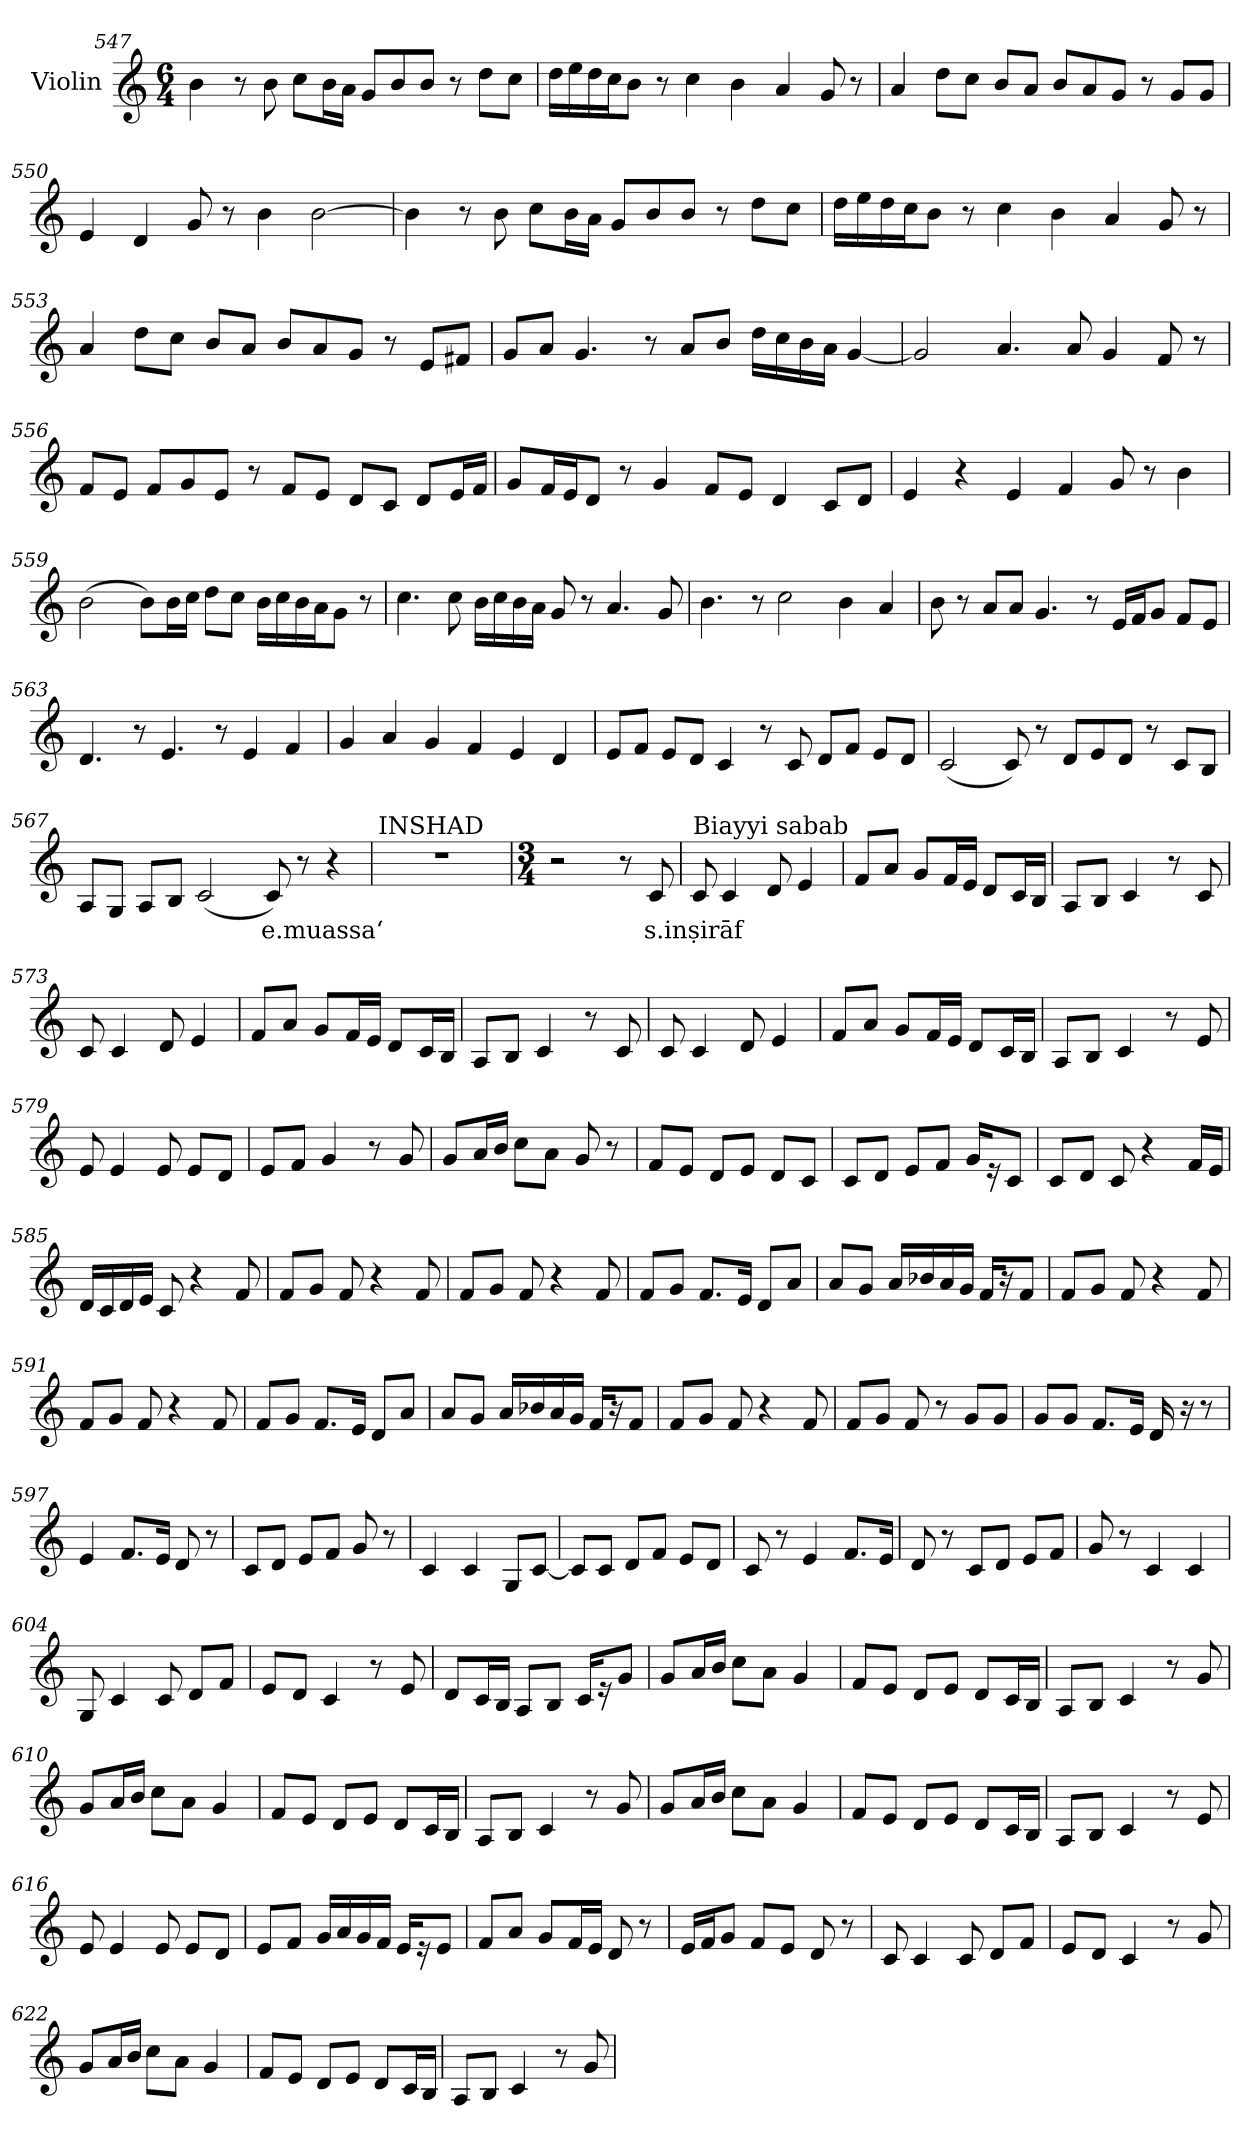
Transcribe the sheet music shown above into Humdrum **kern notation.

**kern	**text
*part1	*part1
*staff1	*staff1
*I"Violin	*
!!LO:PB:g=z
*clefG2	*
*k[]	*
*M6/4	*
=547	=547
4b\	.
8r	.
8b\	.
8cc\L	.
16b\L	.
16a\JJ	.
8g/L	.
8b/	.
8b/J	.
8r	.
8dd\L	.
8cc\J	.
=548	=548
16dd\LL	.
16ee\	.
16dd\	.
16cc\J	.
8b\J	.
8r	.
4cc\	.
4b\	.
4a/	.
8g/	.
8r	.
=549	=549
4a/	.
8dd\L	.
8cc\J	.
8b/L	.
8a/J	.
8b/L	.
8a/	.
8g/J	.
8r	.
8g/L	.
8g/J	.
!!LO:LB:g=z
=550	=550
4e/	.
4d/	.
8g/	.
8r	.
4b\	.
[2b\	.
=551	=551
4b\]	.
8r	.
8b\	.
8cc\L	.
16b\L	.
16a\JJ	.
8g/L	.
8b/	.
8b/J	.
8r	.
8dd\L	.
8cc\J	.
=552	=552
16dd\LL	.
16ee\	.
16dd\	.
16cc\J	.
8b\J	.
8r	.
4cc\	.
4b\	.
4a/	.
8g/	.
8r	.
!!LO:LB:g=z
=553	=553
4a/	.
8dd\L	.
8cc\J	.
8b/L	.
8a/J	.
8b/L	.
8a/	.
8g/J	.
8r	.
8e/L	.
8f#X/J	.
=554	=554
8g/L	.
8a/J	.
4.g/	.
8r	.
8a/L	.
8b/J	.
16dd\LL	.
16cc\	.
16b\	.
16a\JJ	.
[4g/	.
=555	=555
2g/]	.
4.a/	.
8a/	.
4g/	.
8f/	.
8r	.
!!LO:LB:g=z
=556	=556
8f/L	.
8e/J	.
8f/L	.
8g/	.
8e/J	.
8r	.
8f/L	.
8e/J	.
8d/L	.
8c/J	.
8d/L	.
16e/L	.
16f/JJ	.
=557	=557
8g/L	.
16f/L	.
16e/J	.
8d/J	.
8r	.
4g/	.
8f/L	.
8e/J	.
4d/	.
8c/L	.
8d/J	.
=558	=558
4e/	.
4r	.
4e/	.
4f/	.
8g/	.
8r	.
4b\	.
!!LO:LB:g=z
=559	=559
(>2b\	.
8b\L)	.
16b\L	.
16cc\JJ	.
8dd\L	.
8cc\J	.
16b\LL	.
16cc\	.
16b\	.
16a\J	.
8g\J	.
8r	.
=560	=560
4.cc\	.
8cc\	.
16b\LL	.
16cc\	.
16b\	.
16a\JJ	.
8g/	.
8r	.
4.a/	.
8g/	.
=561	=561
4.b\	.
8r	.
2cc\	.
4b\	.
4a/	.
!!LO:LB:g=z
=562	=562
8b\	.
8r	.
8a/L	.
8a/J	.
4.g/	.
8r	.
16e/LL	.
16f/J	.
8g/J	.
8f/L	.
8e/J	.
=563	=563
4.d/	.
8r	.
4.e/	.
8r	.
4e/	.
4f/	.
=564	=564
4g/	.
4a/	.
4g/	.
4f/	.
4e/	.
4d/	.
!!LO:LB:g=z
=565	=565
8e/L	.
8f/J	.
8e/L	.
8d/J	.
4c/	.
8r	.
8c/	.
8d/L	.
8f/J	.
8e/L	.
8d/J	.
=566	=566
(<2c/	.
8c/)	.
8r	.
8d/L	.
8e/	.
8d/J	.
8r	.
8c/L	.
8B/J	.
=567	=567
8A/L	.
8G/J	.
8A/L	.
8B/J	.
(<2c/	.
!	!LO:LY:b
8c/)	e.muassa‘
8r	.
4r	.
=568	=568
!LO:TX:a:t=INSHAD	!
1.r	.
!!LO:LB:g=z
=569	=569
*M3/4	*
*MM100	*
2r	.
8r	.
!	!LO:LY:b
8c/	s.inṣirāf
=570	=570
!LO:TX:a:t=Biayyi sabab	!
8c/	.
4c/	.
8d/	.
4e/	.
=571	=571
8f/L	.
8a/J	.
8g/L	.
16f/L	.
16e/JJ	.
8d/L	.
16c/L	.
16B/JJ	.
!!LO:PB:g=z
=572	=572
8A/L	.
8B/J	.
4c/	.
8r	.
8c/	.
=573	=573
8c/	.
4c/	.
8d/	.
4e/	.
=574	=574
8f/L	.
8a/J	.
8g/L	.
16f/L	.
16e/JJ	.
8d/L	.
16c/L	.
16B/JJ	.
=575	=575
8A/L	.
8B/J	.
4c/	.
8r	.
8c/	.
=576	=576
8c/	.
4c/	.
8d/	.
4e/	.
!!LO:LB:g=z
=577	=577
8f/L	.
8a/J	.
8g/L	.
16f/L	.
16e/JJ	.
8d/L	.
16c/L	.
16B/JJ	.
=578	=578
8A/L	.
8B/J	.
4c/	.
8r	.
8e/	.
=579	=579
8e/	.
4e/	.
8e/	.
8e/L	.
8d/J	.
=580	=580
8e/L	.
8f/J	.
4g/	.
8r	.
8g/	.
=581	=581
8g/L	.
16a/L	.
16b/JJ	.
8cc\L	.
8a\J	.
8g/	.
8r	.
=582	=582
8f/L	.
8e/J	.
8d/L	.
8e/J	.
8d/L	.
8c/J	.
!!LO:LB:g=z
=583	=583
8c/L	.
8d/J	.
8e/L	.
8f/J	.
16g/KL	.
16r	.
8c/J	.
=584	=584
8c/L	.
8d/J	.
8c/	.
4r	.
16f/LL	.
16e/JJ	.
=585	=585
16d/LL	.
16c/	.
16d/	.
16e/JJ	.
8c/	.
4r	.
8f/	.
=586	=586
8f/L	.
8g/J	.
8f/	.
4r	.
8f/	.
=587	=587
8f/L	.
8g/J	.
8f/	.
4r	.
8f/	.
!!LO:LB:g=z
=588	=588
8f/L	.
8g/J	.
8.f/L	.
16e/Jk	.
8d/L	.
8a/J	.
=589	=589
8a/L	.
8g/J	.
16a/LL	.
16b-X/	.
16a/	.
16g/JJ	.
16f/KL	.
16r	.
8f/J	.
=590	=590
8f/L	.
8g/J	.
8f/	.
4r	.
8f/	.
=591	=591
8f/L	.
8g/J	.
8f/	.
4r	.
8f/	.
=592	=592
8f/L	.
8g/J	.
8.f/L	.
16e/Jk	.
8d/L	.
8a/J	.
!!LO:LB:g=z
=593	=593
8a/L	.
8g/J	.
16a/LL	.
16b-X/	.
16a/	.
16g/JJ	.
16f/KL	.
16r	.
8f/J	.
=594	=594
8f/L	.
8g/J	.
8f/	.
4r	.
8f/	.
=595	=595
8f/L	.
8g/J	.
8f/	.
8r	.
8g/L	.
8g/J	.
=596	=596
8g/L	.
8g/J	.
8.f/L	.
16e/Jk	.
16d/	.
16r	.
8r	.
=597	=597
4e/	.
8.f/L	.
16e/Jk	.
8d/	.
8r	.
!!LO:LB:g=z
=598	=598
8c/L	.
8d/J	.
8e/L	.
8f/J	.
8g/	.
8r	.
=599	=599
4c/	.
4c/	.
8G/L	.
[8c/J	.
=600	=600
8c/L]	.
8c/J	.
8d/L	.
8f/J	.
8e/L	.
8d/J	.
=601	=601
8c/	.
8r	.
4e/	.
8.f/L	.
16e/Jk	.
=602	=602
8d/	.
8r	.
8c/L	.
8d/J	.
8e/L	.
8f/J	.
=603	=603
8g/	.
8r	.
4c/	.
4c/	.
!!LO:LB:g=z
=604	=604
8G/	.
4c/	.
8c/	.
8d/L	.
8f/J	.
=605	=605
8e/L	.
8d/J	.
4c/	.
8r	.
8e/	.
=606	=606
8d/L	.
16c/L	.
16B/JJ	.
8A/L	.
8B/J	.
16c/KL	.
16r	.
8g/J	.
=607	=607
8g/L	.
16a/L	.
16b/JJ	.
8cc\L	.
8a\J	.
4g/	.
=608	=608
8f/L	.
8e/J	.
8d/L	.
8e/J	.
8d/L	.
16c/L	.
16B/JJ	.
!!LO:LB:g=z
=609	=609
8A/L	.
8B/J	.
4c/	.
8r	.
8g/	.
=610	=610
8g/L	.
16a/L	.
16b/JJ	.
8cc\L	.
8a\J	.
4g/	.
=611	=611
8f/L	.
8e/J	.
8d/L	.
8e/J	.
8d/L	.
16c/L	.
16B/JJ	.
=612	=612
8A/L	.
8B/J	.
4c/	.
8r	.
8g/	.
=613	=613
8g/L	.
16a/L	.
16b/JJ	.
8cc\L	.
8a\J	.
4g/	.
=614	=614
8f/L	.
8e/J	.
8d/L	.
8e/J	.
8d/L	.
16c/L	.
16B/JJ	.
!!LO:PB:g=z
=615	=615
8A/L	.
8B/J	.
4c/	.
8r	.
8e/	.
=616	=616
8e/	.
4e/	.
8e/	.
8e/L	.
8d/J	.
=617	=617
8e/L	.
8f/J	.
16g/LL	.
16a/	.
16g/	.
16f/JJ	.
16e/KL	.
16r	.
8e/J	.
=618	=618
8f/L	.
8a/J	.
8g/L	.
16f/L	.
16e/JJ	.
8d/	.
8r	.
=619	=619
16e/LL	.
16f/J	.
8g/J	.
8f/L	.
8e/J	.
8d/	.
8r	.
!!LO:LB:g=z
=620	=620
8c/	.
4c/	.
8c/	.
8d/L	.
8f/J	.
=621	=621
8e/L	.
8d/J	.
4c/	.
8r	.
8g/	.
=622	=622
8g/L	.
16a/L	.
16b/JJ	.
8cc\L	.
8a\J	.
4g/	.
=623	=623
8f/L	.
8e/J	.
8d/L	.
8e/J	.
8d/L	.
16c/L	.
16B/JJ	.
=624	=624
8A/L	.
8B/J	.
4c/	.
8r	.
8g/	.
=	=
*-	*-
